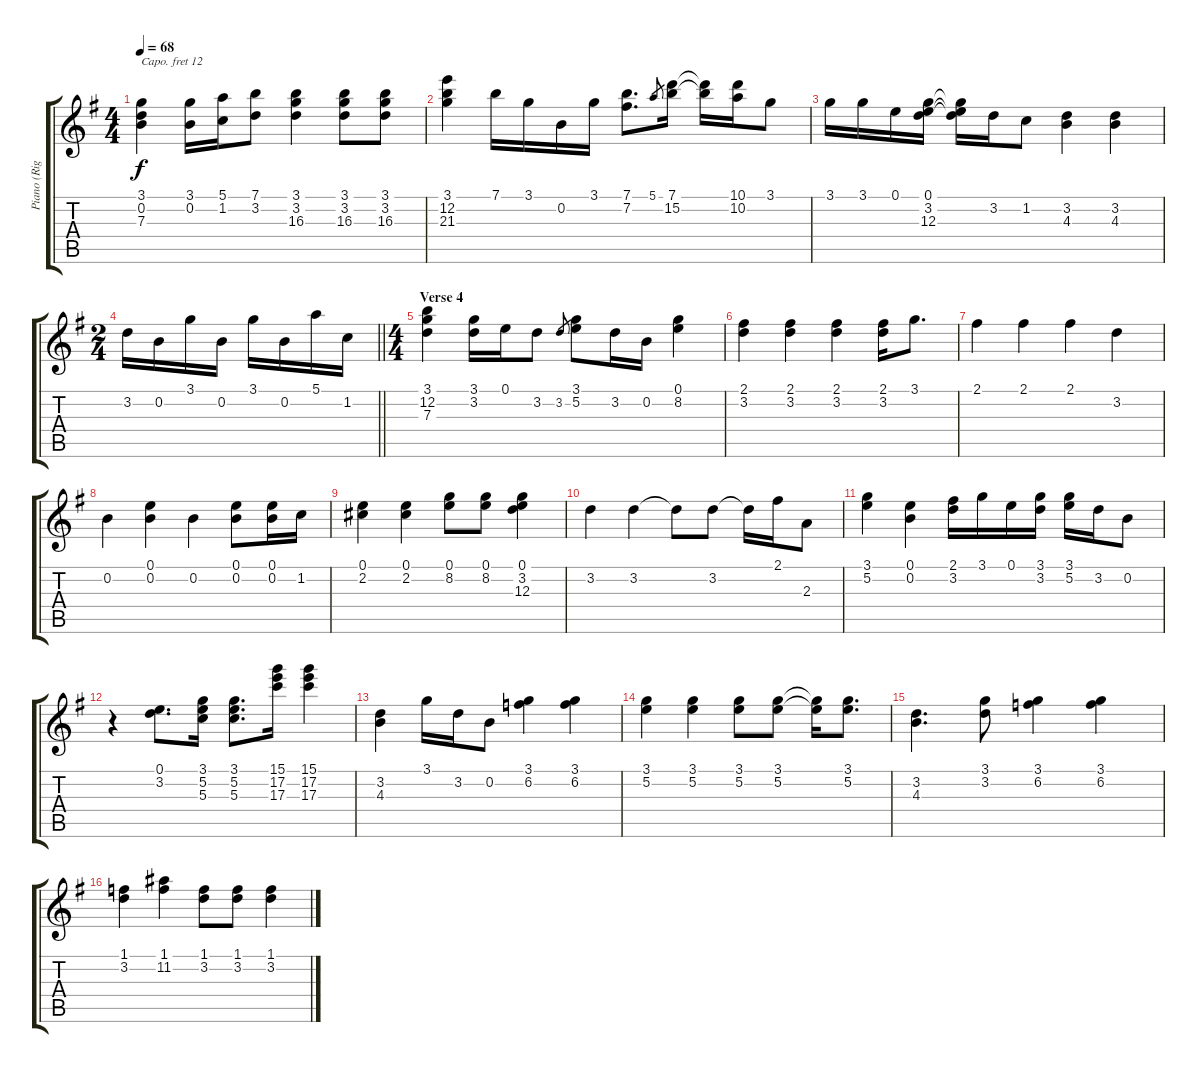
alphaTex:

\track ("Piano (Right Hand)" "Piano (Rig") {instrument acousticgrandpiano}
\staff {score tabs}
\capo 12
\tuning (E4 B3 G3 D3 A2 E2) {hide}
\ts (4 4)
\tempo 68
\clef g2
\ks g
(3.1 0.2 7.3).4{dy f} (3.1 0.2).16 (5.1 1.2).16 (7.1 3.2).8 (3.1 3.2 16.3).4 (3.1 3.2 16.3).8 (3.1 3.2 16.3).8 |
(3.1 12.2 21.3).4 7.1.16 3.1.16 0.2.16 3.1.16 (7.1 7.2).8{d} 5.1.8{gr} (7.1 15.2).16 (7.1{t} 15.2{t}).16 (10.1 10.2).16 3.1.8 |
3.1.16 3.1.16 0.1.16 (0.1 3.2 12.3).16 (0.1{t} 3.2{t} 12.3{t}).16 3.2.16 1.2.8 (3.2 4.3).4 (3.2 4.3).4 |
\ts (2 4)
\barLineRight lightlight
3.2.16 0.2.16 3.1.16 0.2.16 3.1.16 0.2.16 5.1.16 1.2.16 |
\ts (4 4)
\section ("" "Verse 4")
(3.1 12.2 7.3).4 (3.1 3.2).16 0.1.16 3.2.8 3.2.8{gr} (3.1 5.2).8 3.2.16 0.2.16 (0.1 8.2).4 |
(2.1 3.2).4 (2.1 3.2).4 (2.1 3.2).4 (2.1 3.2).16 3.1.8{d} |
2.1.4 2.1.4 2.1.4 3.2.4 |
0.2.4 (0.1 0.2).4 0.2.4 (0.1 0.2).8 (0.1 0.2).16 1.2.16 |
(0.1 2.2).4 (0.1 2.2).4 (0.1 8.2).8 (0.1 8.2).8 (0.1 3.2 12.3).4 |
3.2.4 3.2.4 3.2{t}.8 3.2.8 3.2{t}.16 2.1.16 2.3.8 |
(3.1 5.2).4 (0.1 0.2).4 (2.1 3.2).16 3.1.16 0.1.16 (3.1 3.2).16 (3.1 5.2).16 3.2.16 0.2.8 |
r.4 (0.1 3.2).8{d} (3.1 5.2 5.3).16 (3.1 5.2 5.3).8{d} (15.1 17.2 17.3).16 (15.1 17.2 17.3).4 |
(3.2 4.3).4 3.1.16 3.2.16 0.2.8 (3.1 6.2).4 (3.1 6.2).4 |
(3.1 5.2).4 (3.1 5.2).4 (3.1 5.2).8 (3.1 5.2).8 (3.1{t} 5.2{t}).16 (3.1 5.2).8{d} |
(3.2 4.3).4{d} (3.1 3.2).8 (3.1 6.2).4 (3.1 6.2).4 |
(1.1 3.2).4 (1.1 11.2).4 (1.1 3.2).8 (1.1 3.2).8 (1.1 3.2).4
